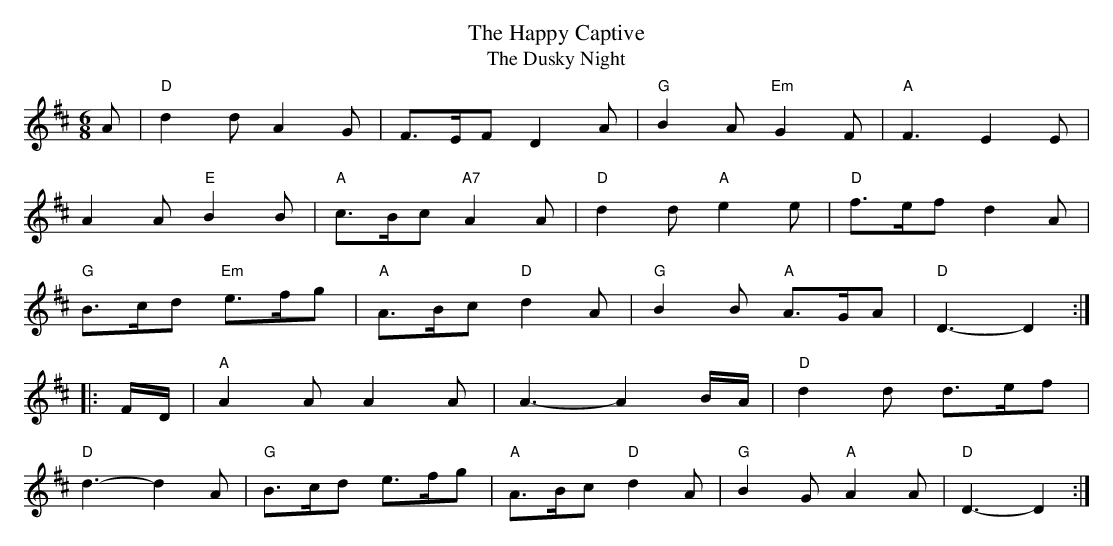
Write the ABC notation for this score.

X:1
T:The Happy Captive
T:The Dusky Night
M:6/8
L:1/8
K:D
A | "D" d2 d A2 G | F>EF D2 A | "G" B2 A "Em" G2 F | "A" F3 E2 E |
A2 A "E" B2 B | "A" c>Bc "A7" A2 A | "D" d2 d "A" e2 e | "D" f>ef d2 A |
"G" B>cd "Em" e>fg | "A" A>Bc "D" d2 A | "G" B2 B "A" A>GA | "D" D3-D2 :|
|: F/D/ | "A" A2 A A2 A | A3-A2 B/A/ | "D" d2 d d>ef |
"D" d3-d2 A | "G" B>cd e>fg | "A" A>Bc "D" d2 A | "G" B2 G "A" A2 A | "D" D3 - D2 :|
